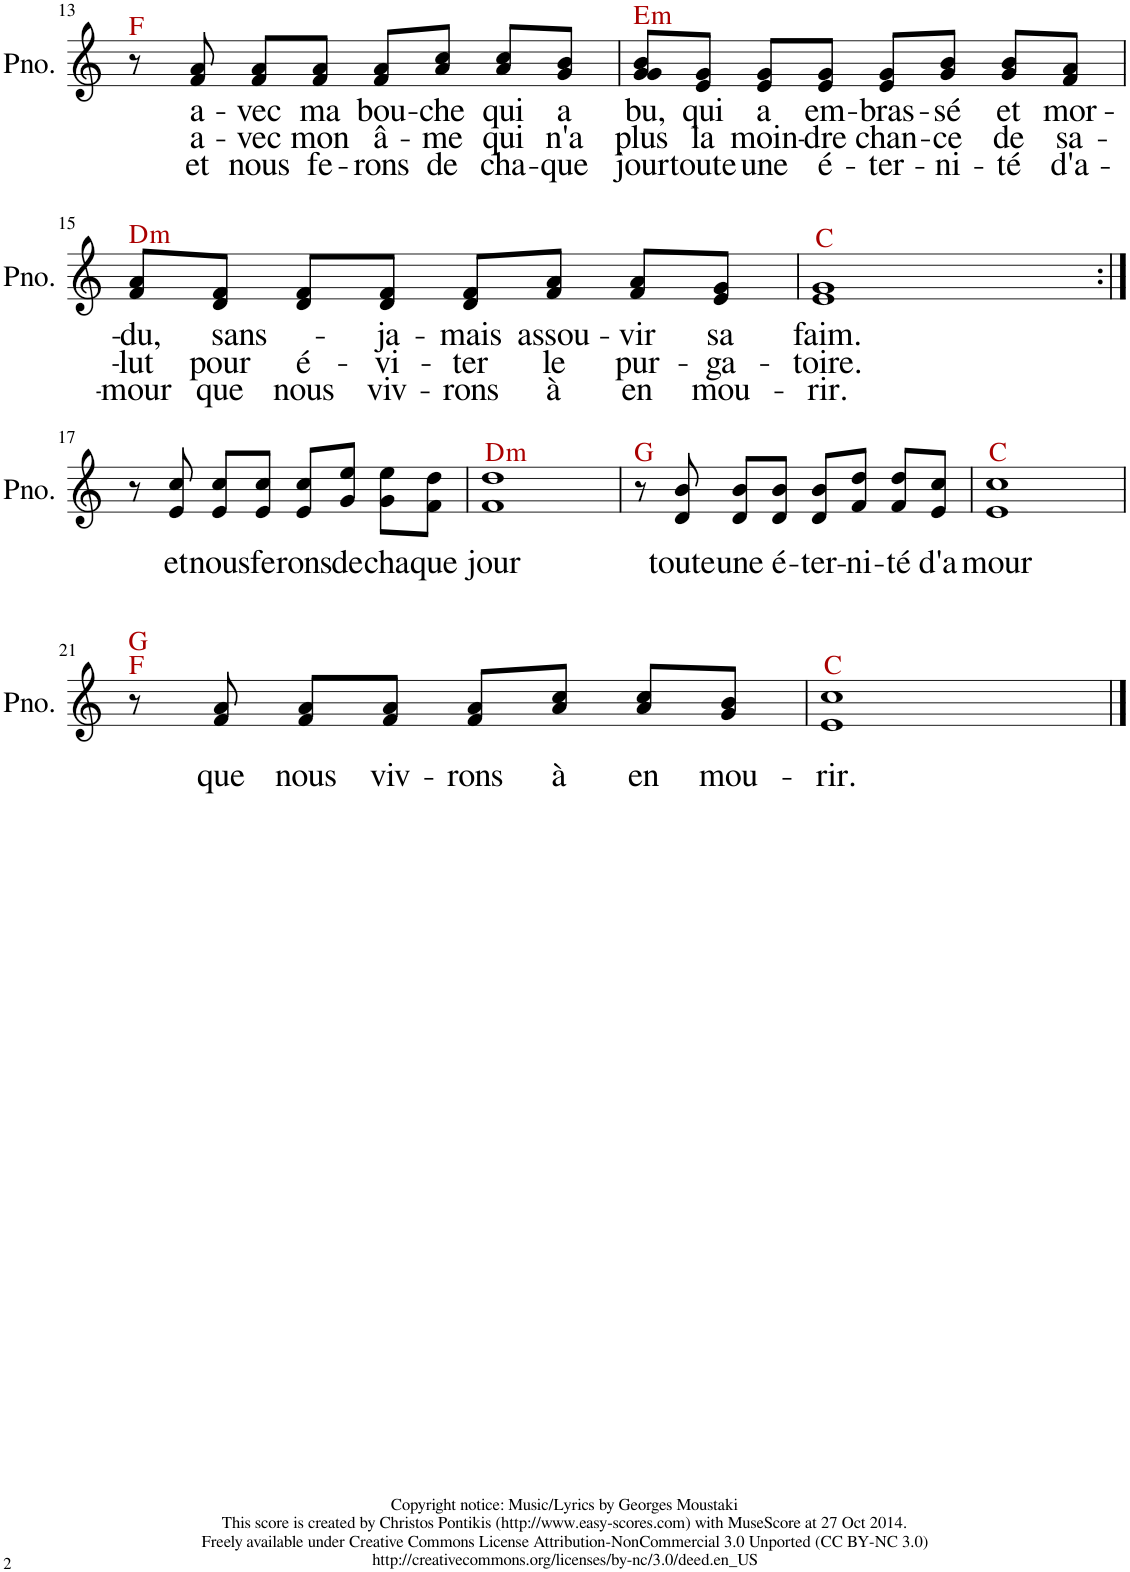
**kern	**text	**text	**text	**harte
*part1	*part1	*part1	*part1	*part1
*staff1	*staff1	*staff1	*staff1	*
*I"Piano	*	*	*	*
*I'Pno.	*	*	*	*
!!LO:PB:g=z
*clefG2	*	*	*	*
*k[]	*	*	*	*
*M4/4	*	*	*	*
=13	=13	=13	=13	=13
8r	.	.	.	F:maj
!	!LO:LY:b	!LO:LY:b	!LO:LY:b	!
8f/ 8a/	a-	a-	et	.
!	!LO:LY:b	!LO:LY:b	!LO:LY:b	!
8f/ 8a/L	-vec	-vec	nous	.
!	!LO:LY:b	!LO:LY:b	!LO:LY:b	!
8f/ 8a/J	ma	mon	fe-	.
!	!LO:LY:b	!LO:LY:b	!LO:LY:b	!
8f/ 8a/L	bou-	â-	-rons	.
!	!LO:LY:b	!LO:LY:b	!LO:LY:b	!
8a/ 8cc/J	-che	-me	de	.
!	!LO:LY:b	!LO:LY:b	!LO:LY:b	!
8a/ 8cc/L	qui	qui	cha-	.
!	!LO:LY:b	!LO:LY:b	!LO:LY:b	!
8g/ 8b/J	a	n'a	-que	.
=14	=14	=14	=14	=14
!	!LO:LY:b	!LO:LY:b	!LO:LY:b	!LO:H:kt=m
8g/ 8g/ 8b/L	bu,	plus	jour	E:min
!	!LO:LY:b	!LO:LY:b	!LO:LY:b	!
8e/ 8g/J	qui	la	toute	.
!	!LO:LY:b	!LO:LY:b	!LO:LY:b	!
8e/ 8g/L	a	moin-	une	.
!	!LO:LY:b	!LO:LY:b	!LO:LY:b	!
8e/ 8g/J	em-	-dre	é-	.
!	!LO:LY:b	!LO:LY:b	!LO:LY:b	!
8e/ 8g/L	-bras-	chan-	-ter-	.
!	!LO:LY:b	!LO:LY:b	!LO:LY:b	!
8g/ 8b/J	-sé	-ce	-ni-	.
!	!LO:LY:b	!LO:LY:b	!LO:LY:b	!
8g/ 8b/L	et	de	-té	.
!	!LO:LY:b	!LO:LY:b	!LO:LY:b	!
8f/ 8a/J	mor-	sa-	d'a-	.
!!LO:LB:g=z
=15	=15	=15	=15	=15
!	!LO:LY:b	!LO:LY:b	!LO:LY:b	!LO:H:kt=m
8f/ 8a/L	-du,	-lut	-mour	D:min
!	!LO:LY:b	!LO:LY:b	!LO:LY:b	!
8d/ 8f/J	sans-	pour	que	.
!	!	!LO:LY:b	!LO:LY:b	!
8d/ 8f/L	.	é-	nous	.
!	!LO:LY:b	!LO:LY:b	!LO:LY:b	!
8d/ 8f/J	-ja-	-vi-	viv-	.
!	!LO:LY:b	!LO:LY:b	!LO:LY:b	!
8d/ 8f/L	-mais	-ter	-rons	.
!	!LO:LY:b	!LO:LY:b	!LO:LY:b	!
8f/ 8a/J	assou-	le	à	.
!	!LO:LY:b	!LO:LY:b	!LO:LY:b	!
8f/ 8a/L	-vir	pur-	en	.
!	!LO:LY:b	!LO:LY:b	!LO:LY:b	!
8e/ 8g/J	sa	-ga-	mou-	.
=16	=16	=16	=16	=16
!	!LO:LY:b	!LO:LY:b	!LO:LY:b	!
1e 1g	faim.	-toire.	-rir.	C:maj
!!LO:LB:g=z
=17:|!	=17:|!	=17:|!	=17:|!	=17:|!
8r	.	.	.	.
!	!	!LO:LY:b	!	!
8e/ 8cc/	.	et	.	.
!	!	!LO:LY:b	!	!
8e/ 8cc/L	.	nous	.	.
!	!	!LO:LY:b	!	!
8e/ 8cc/J	.	fe-	.	.
!	!	!LO:LY:b	!	!
8e/ 8cc/L	.	-rons	.	.
!	!	!LO:LY:b	!	!
8g/ 8ee/J	.	de	.	.
!	!	!LO:LY:b	!	!
8g\ 8ee\L	.	cha-	.	.
!	!	!LO:LY:b	!	!
8f\ 8dd\J	.	-que	.	.
=18	=18	=18	=18	=18
!	!	!LO:LY:b	!	!LO:H:kt=m
1f 1dd	.	jour	.	D:min
=19	=19	=19	=19	=19
8r	.	.	.	G:maj
!	!	!LO:LY:b	!	!
8d/ 8b/	.	toute	.	.
!	!	!LO:LY:b	!	!
8d/ 8b/L	.	une	.	.
!	!	!LO:LY:b	!	!
8d/ 8b/J	.	é-	.	.
!	!	!LO:LY:b	!	!
8d/ 8b/L	.	-ter-	.	.
!	!	!LO:LY:b	!	!
8f/ 8dd/J	.	-ni-	.	.
!	!	!LO:LY:b	!	!
8f/ 8dd/L	.	-té	.	.
!	!	!LO:LY:b	!	!
8e/ 8cc/J	.	d'a-	.	.
=20	=20	=20	=20	=20
!	!	!LO:LY:b	!	!
1e 1cc	.	-mour	.	C:maj
!!LO:LB:g=z
=21	=21	=21	=21	=21
8r	.	.	.	F:maj G:maj
!	!	!LO:LY:b	!	!
8f/ 8a/	.	que	.	.
!	!	!LO:LY:b	!	!
8f/ 8a/L	.	nous	.	.
!	!	!LO:LY:b	!	!
8f/ 8a/J	.	viv-	.	.
!	!	!LO:LY:b	!	!
8f/ 8a/L	.	-rons	.	.
!	!	!LO:LY:b	!	!
8a/ 8cc/J	.	à	.	.
!	!	!LO:LY:b	!	!
8a/ 8cc/L	.	en	.	.
!	!	!LO:LY:b	!	!
8g/ 8b/J	.	mou-	.	.
=22	=22	=22	=22	=22
!	!	!LO:LY:b	!	!
1e 1cc	.	-rir.	.	C:maj
==	==	==	==	==
*-	*-	*-	*-	*-
